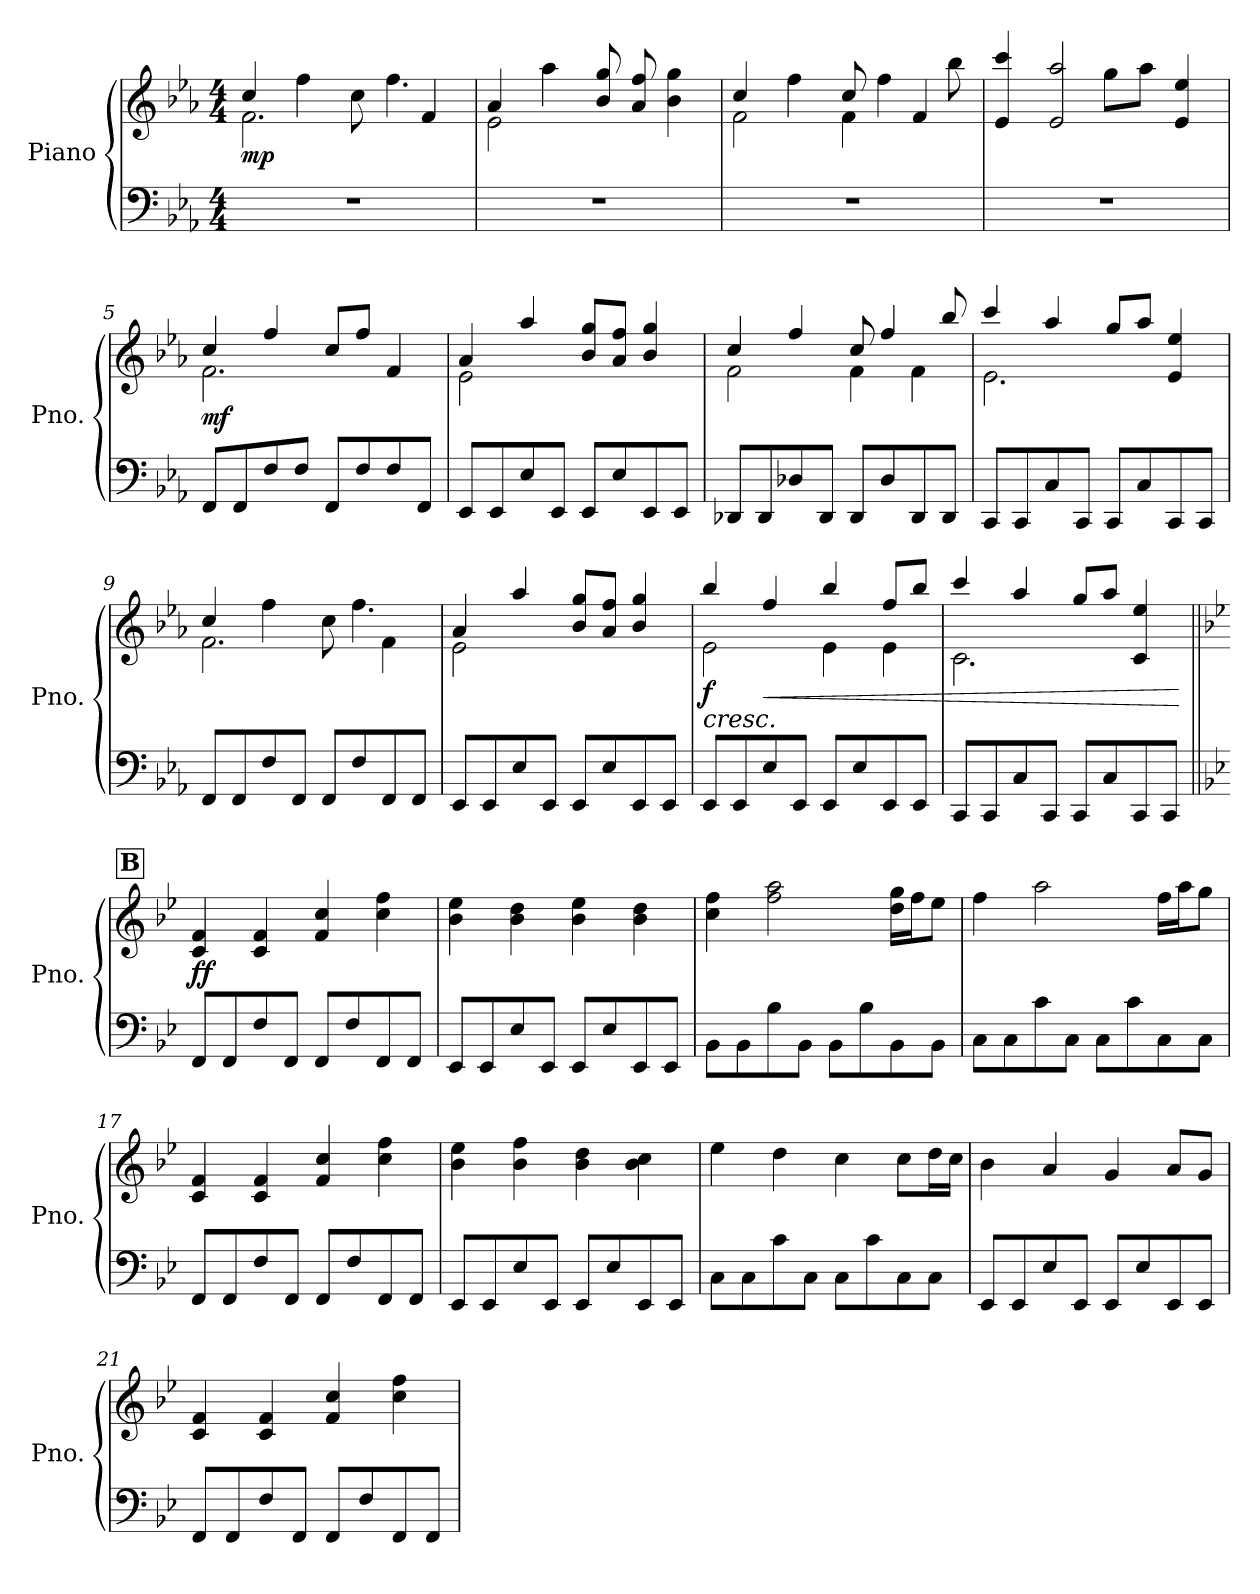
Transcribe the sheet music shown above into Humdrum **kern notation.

**kern	**kern	**dynam
*part1	*part1	*part1
*staff2	*staff1	*staff1/2
*I"Piano	*	*
*I'Pno.	*	*
*clefF4	*clefG2	*
*k[b-e-a-]	*k[b-e-a-]	*
*M4/4	*M4/4	*
*MM180	*MM180	*
=1	=1	=1
*	*^	*
!	!	!	!LO:DY:b
1r	2.f\	4cc/	mp
.	.	4ff\	.
.	.	8cc\	.
.	.	4.ff\	.
.	4f/	.	.
=2	=2	=2	=2
1r	2e-\	4a-/	.
.	.	4aa-\	.
.	8b-/ 8gg/	2ryy	.
.	8a-/ 8ff/	.	.
.	4b-\ 4gg\	.	.
=3	=3	=3	=3
1r	2f\	4cc/	.
.	.	4ff\	.
.	4f\	8cc/	.
.	.	4ff\	.
.	4f/	.	.
.	.	8bb-\	.
=4	=4	=4	=4
1r	4e-/ 4ccc/	2ryy	.
.	2e-/ 2aa-/	.	.
.	.	8gg\L	.
.	.	8aa-\J	.
.	4e-/ 4ee-/	4ryy	.
!!LO:LB:g=z	!!
=5	=5	=5	=5
!	!	!	!LO:DY:b
8FF/L	4cc/	2.f\	mf
8FF/	.	.	.
8F/	4ff/	.	.
8F/J	.	.	.
8FF/L	8cc/L	.	.
8F/	8ff/J	.	.
8F/	4f/	4ryy	.
8FF/J	.	.	.
=6	=6	=6	=6
8EE-/L	4a-/	2e-\	.
8EE-/	.	.	.
8E-/	4aa-/	.	.
8EE-/J	.	.	.
8EE-/L	8b-/ 8gg/L	2ryy	.
8E-/	8a-/ 8ff/J	.	.
8EE-/	4b-/ 4gg/	.	.
8EE-/J	.	.	.
=7	=7	=7	=7
8DD-X/L	4cc/	2f\	.
8DD-/	.	.	.
8D-X/	4ff/	.	.
8DD-/J	.	.	.
8DD-/L	8cc/	4f\	.
8D-/	4ff/	.	.
8DD-/	.	4f\	.
8DD-/J	8bb-/	.	.
=8	=8	=8	=8
8CC/L	4ccc/	2.e-\	.
8CC/	.	.	.
8C/	4aa-/	.	.
8CC/J	.	.	.
8CC/L	8gg/L	.	.
8C/	8aa-/J	.	.
8CC/	4e-/ 4ee-/	4ryy	.
8CC/J	.	.	.
!!LO:LB:g=z	!!
=9	=9	=9	=9
8FF/L	4cc/	2.f\	.
8FF/	.	.	.
8F/	4ff\	.	.
8FF/J	.	.	.
8FF/L	8cc\	.	.
8F/	4.ff\	.	.
8FF/	.	4f\	.
8FF/J	.	.	.
=10	=10	=10	=10
8EE-/L	4a-/	2e-\	.
8EE-/	.	.	.
8E-/	4aa-/	.	.
8EE-/J	.	.	.
8EE-/L	8b-/ 8gg/L	2ryy	.
8E-/	8a-/ 8ff/J	.	.
8EE-/	4b-/ 4gg/	.	.
8EE-/J	.	.	.
=11	=11	=11	=11
!	!	!	!LO:HP:b
!	!	!	!LO:DY:n=1:b
8EE-/L	4bb-/	2e-\	< f
8EE-/	.	.	.
!	!	!	!LO:HP:b
8E-/	4ff/	.	<
8EE-/J	.	.	.
8EE-/L	4bb-/	4e-\	.
8E-/	.	.	.
8EE-/	8ff/L	4e-\	.
8EE-/J	8bb-/J	.	.
=12	=12	=12	=12
8CC/L	4ccc/	2.c\	.
8CC/	.	.	.
8C/	4aa-/	.	.
8CC/J	.	.	.
8CC/L	8gg/L	.	.
8C/	8aa-/J	.	.
8CC/	4c/ 4ee-/	4ryy	.
8CC/J	.	.	.
*	*v	*v	*
.	.	[ [
!!LO:LB:g=z
!!LO:REH:place=s1:a:B:fs=14:t=B
=13||	=13||	=13||
*k[b-e-]	*k[b-e-]	*
!	!	!LO:DY:b
8FF/L	4c/ 4f/	ff
8FF/	.	.
8F/	4c/ 4f/	.
8FF/J	.	.
8FF/L	4f/ 4cc/	.
8F/	.	.
8FF/	4cc\ 4ff\	.
8FF/J	.	.
=14	=14	=14
8EE-/L	4b-\ 4ee-\	.
8EE-/	.	.
8E-/	4b-\ 4dd\	.
8EE-/J	.	.
8EE-/L	4b-\ 4ee-\	.
8E-/	.	.
8EE-/	4b-\ 4dd\	.
8EE-/J	.	.
=15	=15	=15
8BB-\L	4cc\ 4ff\	.
8BB-\	.	.
8B-\	2ff\ 2aa\	.
8BB-\J	.	.
8BB-\L	.	.
8B-\	.	.
8BB-\	16dd\ 16gg\LL	.
.	16ff\J	.
8BB-\J	8ee-\J	.
=16	=16	=16
8C\L	4ff\	.
8C\	.	.
8c\	2aa\	.
8C\J	.	.
8C\L	.	.
8c\	.	.
8C\	16ff\LL	.
.	16aa\J	.
8C\J	8gg\J	.
!!LO:LB:g=z
=17	=17	=17
8FF/L	4c/ 4f/	.
8FF/	.	.
8F/	4c/ 4f/	.
8FF/J	.	.
8FF/L	4f/ 4cc/	.
8F/	.	.
8FF/	4cc\ 4ff\	.
8FF/J	.	.
=18	=18	=18
8EE-/L	4b-\ 4ee-\	.
8EE-/	.	.
8E-/	4b-\ 4ff\	.
8EE-/J	.	.
8EE-/L	4b-\ 4dd\	.
8E-/	.	.
8EE-/	4b-\ 4cc\	.
8EE-/J	.	.
=19	=19	=19
8C\L	4ee-\	.
8C\	.	.
8c\	4dd\	.
8C\J	.	.
8C\L	4cc\	.
8c\	.	.
8C\	8cc\L	.
8C\J	16dd\L	.
.	16cc\JJ	.
=20	=20	=20
8EE-/L	4b-\	.
8EE-/	.	.
8E-/	4a/	.
8EE-/J	.	.
8EE-/L	4g/	.
8E-/	.	.
8EE-/	8a/L	.
8EE-/J	8g/J	.
!!LO:PB:g=z
=21	=21	=21
8FF/L	4c/ 4f/	.
8FF/	.	.
8F/	4c/ 4f/	.
8FF/J	.	.
8FF/L	4f/ 4cc/	.
8F/	.	.
8FF/	4cc\ 4ff\	.
8FF/J	.	.
=	=	=
*-	*-	*-
